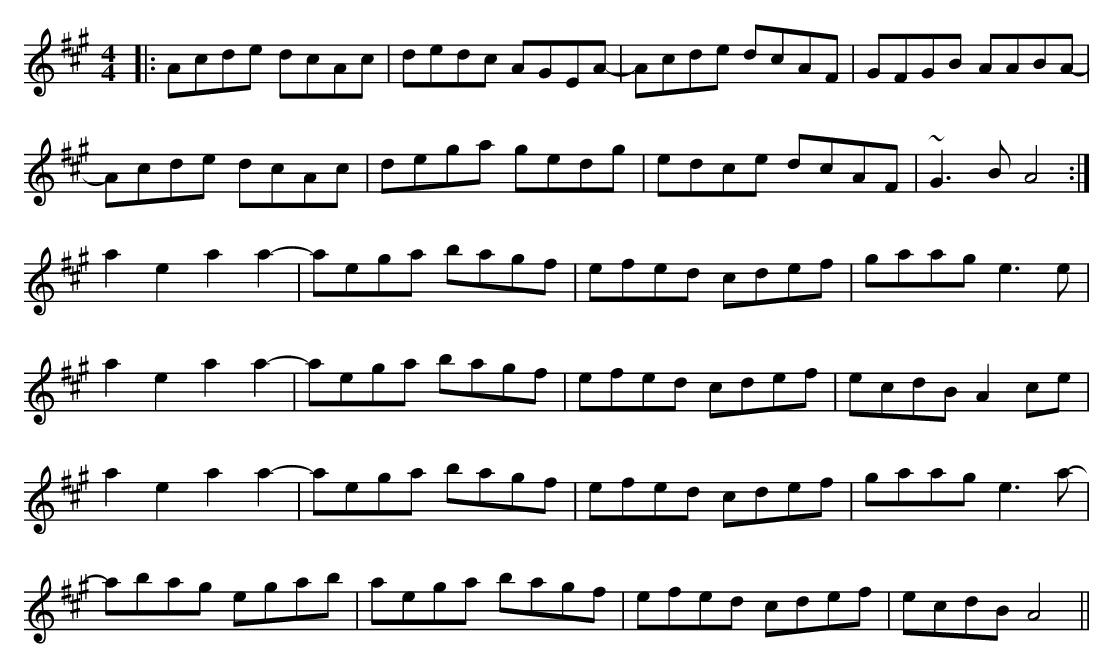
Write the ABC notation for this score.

X:1
M:4/4
K:A
|:Acde dcAc|dedc AGEA-|Acde dcAF|GFGB AABA-|
Acde dcAc|dega gedg|edce dcAF|~G3B A4:|
a2e2 a2a2-|aega bagf|efed cdef|gaag e3e|
a2e2 a2a2-|aega bagf|efed cdef|ecdB A2ce|
a2e2 a2a2-|aega bagf|efed cdef|gaag e3a-|
abag egab|aega bagf|efed cdef|ecdB A4||
